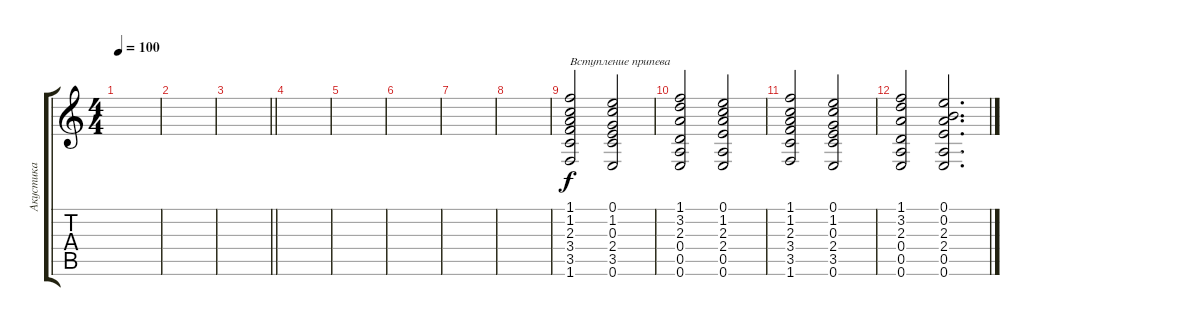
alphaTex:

\track ("Акустика" "Акустика") {instrument acousticguitarsteel}
\staff {score tabs}
\tuning (E4 B3 G3 D3 A2 E2) {hide}
\ts (4 4)
\tempo 100
\clef g2
\ks c
|
|
\barLineRight lightlight
|
|
|
|
|
|
(1.1 1.2 2.3 3.4 3.5 1.6).2{txt "Вступление припева"} (0.1 1.2 0.3 2.4 3.5 0.6).2 |
(1.1 3.2 2.3 0.4 0.5 0.6).2 (0.1 1.2 2.3 2.4 0.5 0.6).2 |
(1.1 1.2 2.3 3.4 3.5 1.6).2 (0.1 1.2 0.3 2.4 3.5 0.6).2 |
(1.1 3.2 2.3 0.4 0.5 0.6).2 (0.1 0.2 2.3 2.4 0.5 0.6).2{d}
